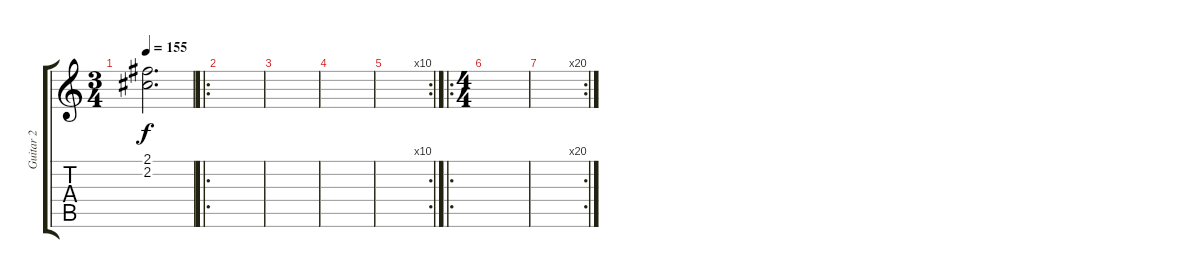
\track ("Guitar 2" "Guitar 2") {instrument electricguitarjazz}
\staff {score tabs}
\tuning (E4 B3 G3 D3 A2 E2) {hide}
\ts (3 4)
\tempo 155
\clef g2
\ks c
(2.1{t} 2.2{t}).2{d dy f} |
\ro
|
|
|
\rc 10
|
\ro
\ts (4 4)
|
\rc 20
